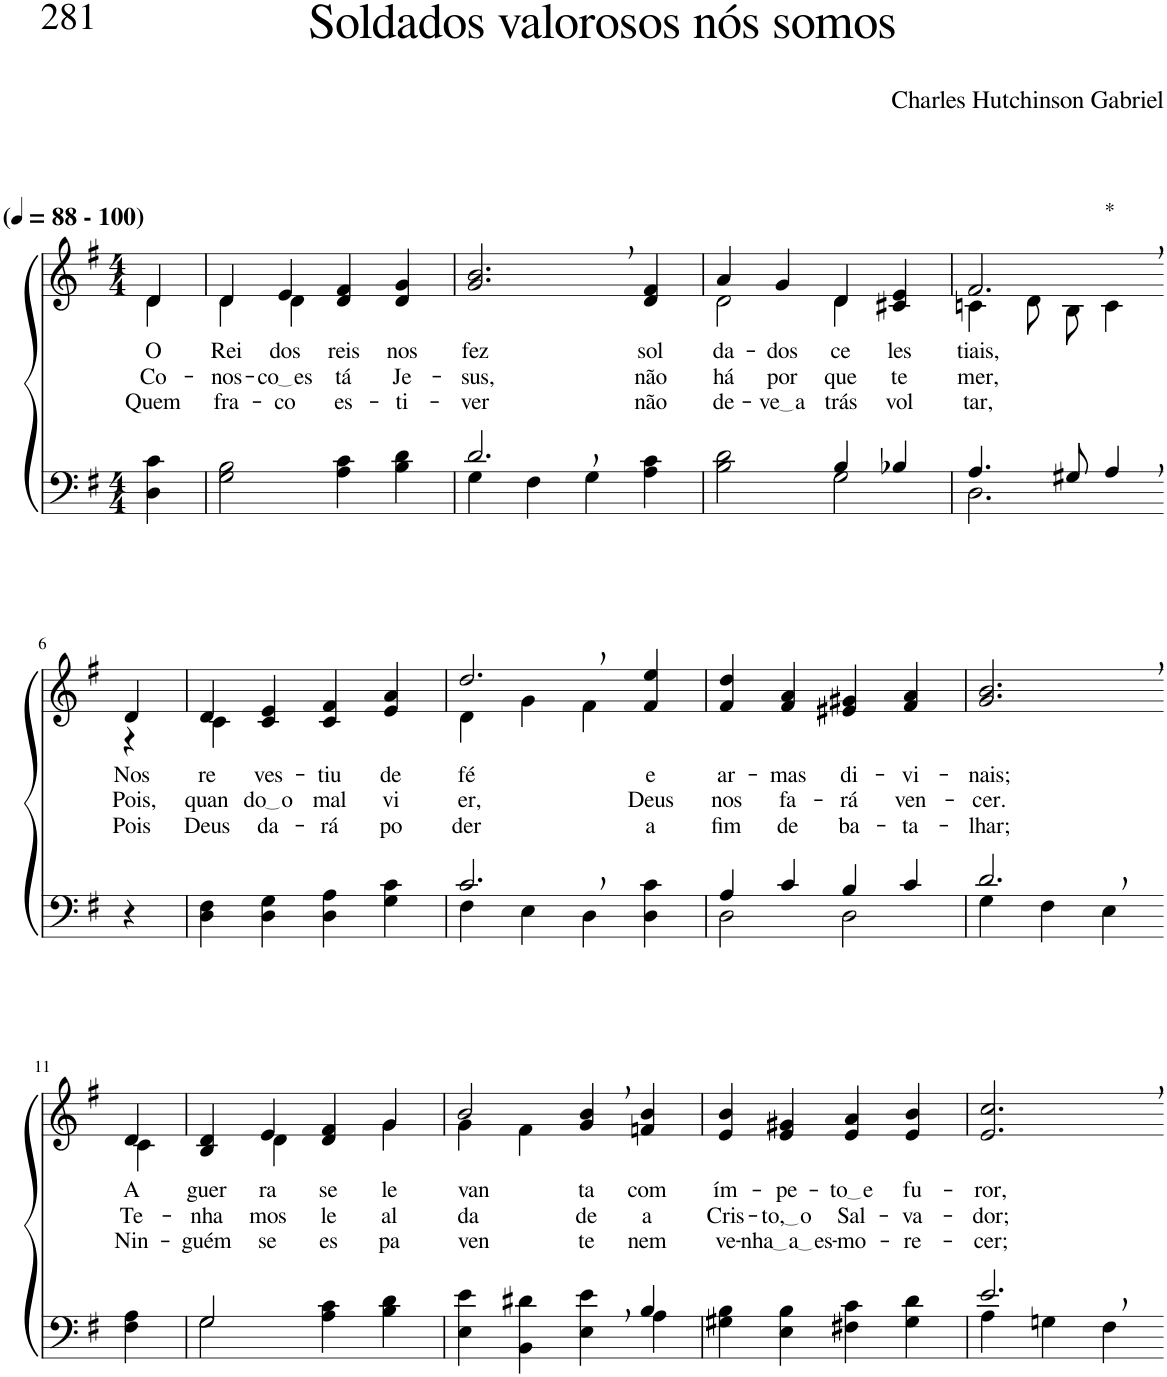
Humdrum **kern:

**kern	**kern	**text	**text	**text
*part2	*part1	*part1	*part1	*part1
*staff2	*staff1	*staff1	*staff1	*staff1
*I"Parte III e IV	*I"Parte I e II	*	*	*
*clefF4	*clefG2	*	*	*
*Trd1c2	*Trd1c2	*	*	*
*k[f#]	*k[f#]	*	*	*
*M4/4	*M4/4	*	*	*
*MM88	*MM88	*	*	*
=1	=1	=1	=1	=1
*	*^	*	*	*
!	!LO:TX:a:B:t=(	!	!	!	!
!	!LO:TX:a:B:t=- 100)	!	!	!	!
!	!	!	!LO:LY:b	!LO:LY:b	!LO:LY:b
4D\ 4c\	4d/	4d\	O	Co-	Quem
=2	=2	=2	=2	=2	=2
!	!	!	!LO:LY:b	!LO:LY:b	!LO:LY:b
2G\ 2B\	4d/	4d\	Rei	-nos-	fra-
!	!	!	!LO:LY:b	!LO:LY:b	!LO:LY:b
.	4e/	4d\	dos	co es	-co
!	!	!	!LO:LY:b	!LO:LY:b	!LO:LY:b
4A\ 4c\	4d/ 4f#/	2ryy	reis	-tá	es-
!	!	!	!LO:LY:b	!LO:LY:b	!LO:LY:b
4B\ 4d\	4d/ 4g/	.	nos	Je-	-ti-
*	*v	*v	*	*	*
=3	=3	=3	=3	=3
*^	*	*	*	*
!	!	!	!LO:LY:b	!LO:LY:b	!LO:LY:b
2.d,/	4G\	2.g/, 2.b/,	fez	-sus,	-ver
.	4F#\	.	.	.	.
.	4G\	.	.	.	.
!	!	!	!LO:LY:b	!LO:LY:b	!LO:LY:b
4ryy	4A\ 4c\	4d/ 4f#/	sol-	não	não
=4	=4	=4	=4	=4	=4
*	*	*^	*	*	*
!	!	!	!	!LO:LY:b	!LO:LY:b	!LO:LY:b
2ryy	2B\ 2d\	4a/	2d\	-da-	-há	de-
!	!	!	!	!LO:LY:b	!LO:LY:b	!LO:LY:b
.	.	4g/	.	-dos	por-	ve a
!	!	!	!	!LO:LY:b	!LO:LY:b	!LO:LY:b
4B/	2G\	4d/	4d\	ce-	-que	-trás
!	!	!	!	!LO:LY:b	!LO:LY:b	!LO:LY:b
4B-X/	.	4c#X/ 4e/	4ryy	-les-	te-	vol-
=5	=5	=5	=5	=5	=5	=5
!	!	!LO:TX:a:t=*	!	!	!	!
!	!	!	!	!LO:LY:b	!LO:LY:b	!LO:LY:b
4.A/	2.D\	2.f#,/	4cn\	tiais,	-mer,	-tar,
.	.	.	8d\L	.	.	.
8G#X/	.	.	8B\J	.	.	.
4A,/	.	.	4c\	.	.	.
*v	*v	*	*	*	*	*
!!LO:LB:g=z	!!
=6-	=6-	=6-	=6-	=6-	=6-
!	!	!	!LO:LY:b	!LO:LY:b	!LO:LY:b
4r	4d/	4r	Nos	Pois,	Pois
=7	=7	=7	=7	=7	=7
!	!	!	!LO:LY:b	!LO:LY:b	!LO:LY:b
4D\ 4F#\	4d/	4c\	re-	quan-	Deus
!	!	!	!LO:LY:b	!LO:LY:b	!LO:LY:b
4D\ 4G\	4c/ 4e/	2.ryy	-ves-	do o	da-
!	!	!	!LO:LY:b	!LO:LY:b	!LO:LY:b
4D\ 4A\	4c/ 4f#/	.	-tiu	mal	-rá
!	!	!	!LO:LY:b	!LO:LY:b	!LO:LY:b
4G\ 4c\	4e/ 4a/	.	de	vi-	po-
=8	=8	=8	=8	=8	=8
*^	*	*	*	*	*
!	!	!	!	!LO:LY:b	!LO:LY:b	!LO:LY:b
2.c,/	4F#\	2.dd,/	4d\	fé	-er,	-der
.	4E\	.	4g\	.	.	.
.	4D\	.	4f#\	.	.	.
!	!	!	!	!LO:LY:b	!LO:LY:b	!LO:LY:b
4ryy	4D\ 4c\	4f#/ 4ee/	4ryy	e	Deus	-a
=9	=9	=9	=9	=9	=9	=9
!	!	!	!	!LO:LY:b	!LO:LY:b	!LO:LY:b
*	*	*v	*v	*	*	*
4A/	2D\	4f#/ 4dd/	ar-	nos	fim
!	!	!	!LO:LY:b	!LO:LY:b	!LO:LY:b
4c/	.	4f#/ 4a/	-mas	fa-	de
!	!	!	!LO:LY:b	!LO:LY:b	!LO:LY:b
4B/	2D\	4e#X/ 4g#X/	di-	-rá	ba-
!	!	!	!LO:LY:b	!LO:LY:b	!LO:LY:b
4c/	.	4f#/ 4a/	-vi-	ven-	-ta-
=10	=10	=10	=10	=10	=10
!	!	!	!LO:LY:b	!LO:LY:b	!LO:LY:b
2.d,/	4G\	2.g/, 2.b/,	-nais;	-cer.	-lhar;
.	4F#\	.	.	.	.
.	4E\	.	.	.	.
!!LO:LB:g=z
=11-	=11-	=11-	=11-	=11-	=11-
*	*	*^	*	*	*
!	!	!	!	!LO:LY:b	!LO:LY:b	!LO:LY:b
*v	*v	*	*	*	*	*
4F#\ 4A\	4d/	4c\	A	-Te-	-Nin-
=12	=12	=12	=12	=12	=12
*^	*	*	*	*	*
!	!	!	!	!LO:LY:b	!LO:LY:b	!LO:LY:b
2G\	2G/	4ryy	4B/ 4d/	guer-	-nha-	-guém
!	!	!	!	!LO:LY:b	!LO:LY:b	!LO:LY:b
.	.	4d\	4e/	-ra	-mos	se
!	!	!	!	!LO:LY:b	!LO:LY:b	!LO:LY:b
4A\ 4c\	2ryy	4ryy	4d/ 4f#/	se	le-	es-
!	!	!	!	!LO:LY:b	!LO:LY:b	!LO:LY:b
4B\ 4d\	.	4g\	4g/	le-	-al-	-pa-
=13	=13	=13	=13	=13	=13	=13
!	!	!	!	!LO:LY:b	!LO:LY:b	!LO:LY:b
2.ryy	4E\ 4e\	2b/	4g\	-van-	-da-	-ven-
.	4BB\ 4d#X\	.	4f#\	.	.	.
!	!	!	!	!LO:LY:b	!LO:LY:b	!LO:LY:b
.	4E\ 4e\	4g/, 4b/,	2ryy	-ta	-de	-te
!	!	!	!	!LO:LY:b	!LO:LY:b	!LO:LY:b
4B/	4A\	4fn/ 4b/	.	com	a	nem
*	*	*v	*v	*	*	*
=14	=14	=14	=14	=14	=14
!	!	!	!LO:LY:b	!LO:LY:b	!LO:LY:b
*v	*v	*	*	*	*
4G#X\ 4B\	4e/ 4b/	ím-	Cris-	ve-
!	!	!LO:LY:b	!LO:LY:b	!LO:LY:b
4E\ 4B\	4e/ 4g#X/	-pe-	to, o	nha a es
!	!	!LO:LY:b	!LO:LY:b	!LO:LY:b
4F#X\ 4c\	4e/ 4a/	to e	Sal-	-mo-
!	!	!LO:LY:b	!LO:LY:b	!LO:LY:b
4G#\ 4d\	4e/ 4b/	fu-	-va-	-re-
=15	=15	=15	=15	=15
*^	*	*	*	*
!	!	!	!LO:LY:b	!LO:LY:b	!LO:LY:b
2.e,/	4A\	2.e/, 2.cc/,	-ror,	-dor;	-cer;
.	4Gn\	.	.	.	.
.	4F#\	.	.	.	.
*v	*v	*	*	*	*
=-	=-	=-	=-	=-
*-	*-	*-	*-	*-
